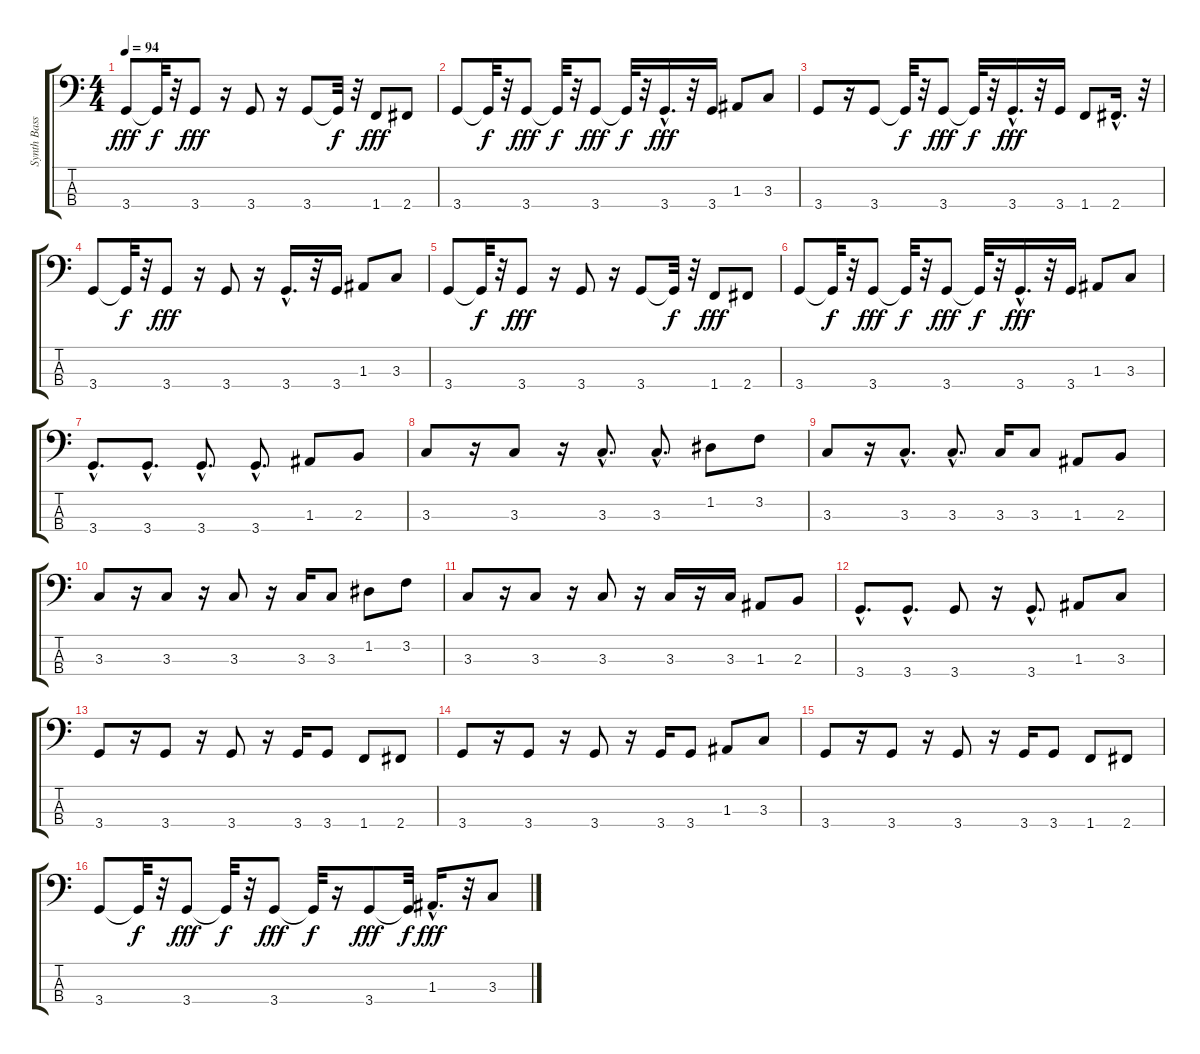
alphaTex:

\track ("Synth Bass" "Synth Bass") {instrument synthbass1}
\staff {score tabs}
\tuning (G2 D2 A1 E1) {hide}
\ts (4 4)
\tempo 94
\clef f4
\ks c
3.4.8{dy fff} 3.4{t}.32{dy f} r.32 3.4.8{dy fff} r.16 3.4.8 r.16 3.4.8 3.4{t}.32{dy f} r.32 1.4.8{dy fff} 2.4.8 |
3.4.8 3.4{t}.32{dy f} r.32 3.4.8{dy fff} 3.4{t}.32{dy f} r.32 3.4.8{dy fff} 3.4{t}.32{dy f} r.32 3.4{hac}.16{d dy fff} r.32 3.4.16 1.3.8 3.3.8 |
3.4.8 r.16 3.4.8 3.4{t}.32{dy f} r.32 3.4.8{dy fff} 3.4{t}.32{dy f} r.32 3.4{hac}.16{d dy fff} r.32 3.4.16 1.4.8 2.4{hac}.16{d} r.32 |
3.4.8 3.4{t}.32{dy f} r.32 3.4.8{dy fff} r.16 3.4.8 r.16 3.4{hac}.16{d} r.32 3.4.16 1.3.8 3.3.8 |
3.4.8 3.4{t}.32{dy f} r.32 3.4.8{dy fff} r.16 3.4.8 r.16 3.4.8 3.4{t}.32{dy f} r.32 1.4.8{dy fff} 2.4.8 |
3.4.8 3.4{t}.32{dy f} r.32 3.4.8{dy fff} 3.4{t}.32{dy f} r.32 3.4.8{dy fff} 3.4{t}.32{dy f} r.32 3.4{hac}.16{d dy fff} r.32 3.4.16 1.3.8 3.3.8 |
3.4{hac}.8{d} 3.4{hac}.8{d} 3.4{hac}.8{d} 3.4{hac}.8{d} 1.3.8 2.3.8 |
3.3.8{balance 13} r.16 3.3.8 r.16 3.3{hac}.8{d} 3.3{hac}.8{d balance 8} 1.2.8 3.2.8 |
3.3.8 r.16 3.3{hac}.8{d} 3.3{hac}.8{d} 3.3.16 3.3.8 1.3.8 2.3.8 |
3.3.8 r.16 3.3.8 r.16 3.3.8 r.16 3.3.16 3.3.8 1.2.8 3.2.8 |
3.3.8 r.16 3.3.8 r.16 3.3.8 r.16 3.3.16 r.16 3.3.16 1.3.8 2.3.8 |
3.4{hac}.8{d} 3.4{hac}.8{d} 3.4.8 r.16 3.4{hac}.8{d} 1.3.8 3.3.8 |
3.4.8 r.16 3.4.8 r.16 3.4.8 r.16 3.4.16 3.4.8 1.4.8 2.4.8 |
3.4.8 r.16 3.4.8 r.16 3.4.8 r.16 3.4.16 3.4.8 1.3.8 3.3.8 |
3.4.8 r.16 3.4.8 r.16 3.4.8 r.16 3.4.16 3.4.8 1.4.8 2.4.8 |
3.4.8 3.4{t}.32{dy f} r.32 3.4.8{dy fff} 3.4{t}.32{dy f} r.32 3.4.8{dy fff} 3.4{t}.32{dy f} r.16 3.4.8{dy fff} 3.4{t}.32{dy f} 1.3{hac}.16{d dy fff} r.32 3.3.8
